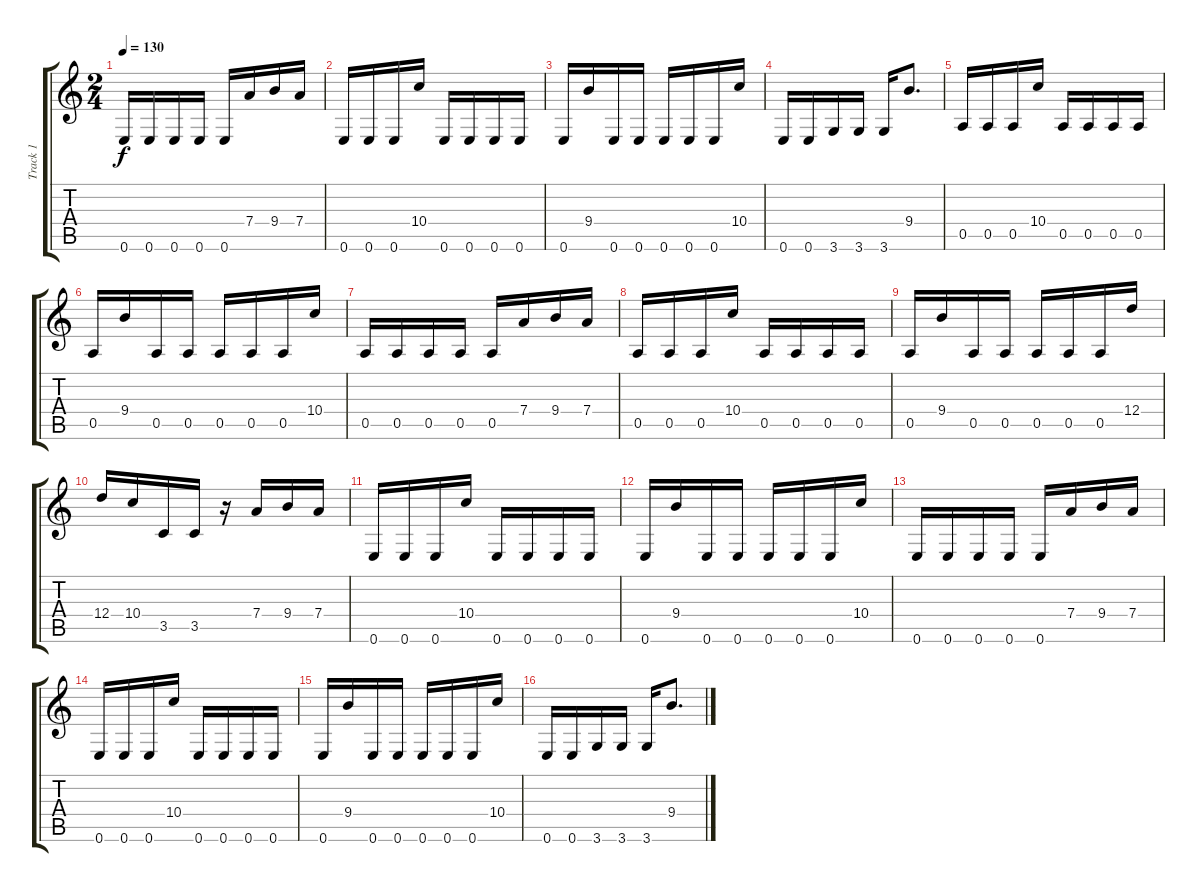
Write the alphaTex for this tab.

\track ("Track 1" "Track 1") {instrument overdrivenguitar}
\staff {score tabs}
\tuning (E4 B3 G3 D3 A2 E2) {hide}
\ts (2 4)
\tempo 130
\clef g2
\ks c
0.6.16{dy f} 0.6.16 0.6.16 0.6.16 0.6.16 7.4.16 9.4.16 7.4.16 |
0.6.16 0.6.16 0.6.16 10.4.16 0.6.16 0.6.16 0.6.16 0.6.16 |
0.6.16 9.4.16 0.6.16 0.6.16 0.6.16 0.6.16 0.6.16 10.4.16 |
0.6.16 0.6.16 3.6.16 3.6.16 3.6.16 9.4.8{d} |
0.5.16 0.5.16 0.5.16 10.4.16 0.5.16 0.5.16 0.5.16 0.5.16 |
0.5.16 9.4.16 0.5.16 0.5.16 0.5.16 0.5.16 0.5.16 10.4.16 |
0.5.16 0.5.16 0.5.16 0.5.16 0.5.16 7.4.16 9.4.16 7.4.16 |
0.5.16 0.5.16 0.5.16 10.4.16 0.5.16 0.5.16 0.5.16 0.5.16 |
0.5.16 9.4.16 0.5.16 0.5.16 0.5.16 0.5.16 0.5.16 12.4.16 |
12.4.16 10.4.16 3.5.16 3.5.16 r.16 7.4.16 9.4.16 7.4.16 |
0.6.16 0.6.16 0.6.16 10.4.16 0.6.16 0.6.16 0.6.16 0.6.16 |
0.6.16 9.4.16 0.6.16 0.6.16 0.6.16 0.6.16 0.6.16 10.4.16 |
0.6.16 0.6.16 0.6.16 0.6.16 0.6.16 7.4.16 9.4.16 7.4.16 |
0.6.16 0.6.16 0.6.16 10.4.16 0.6.16 0.6.16 0.6.16 0.6.16 |
0.6.16 9.4.16 0.6.16 0.6.16 0.6.16 0.6.16 0.6.16 10.4.16 |
0.6.16 0.6.16 3.6.16 3.6.16 3.6.16 9.4.8{d}
